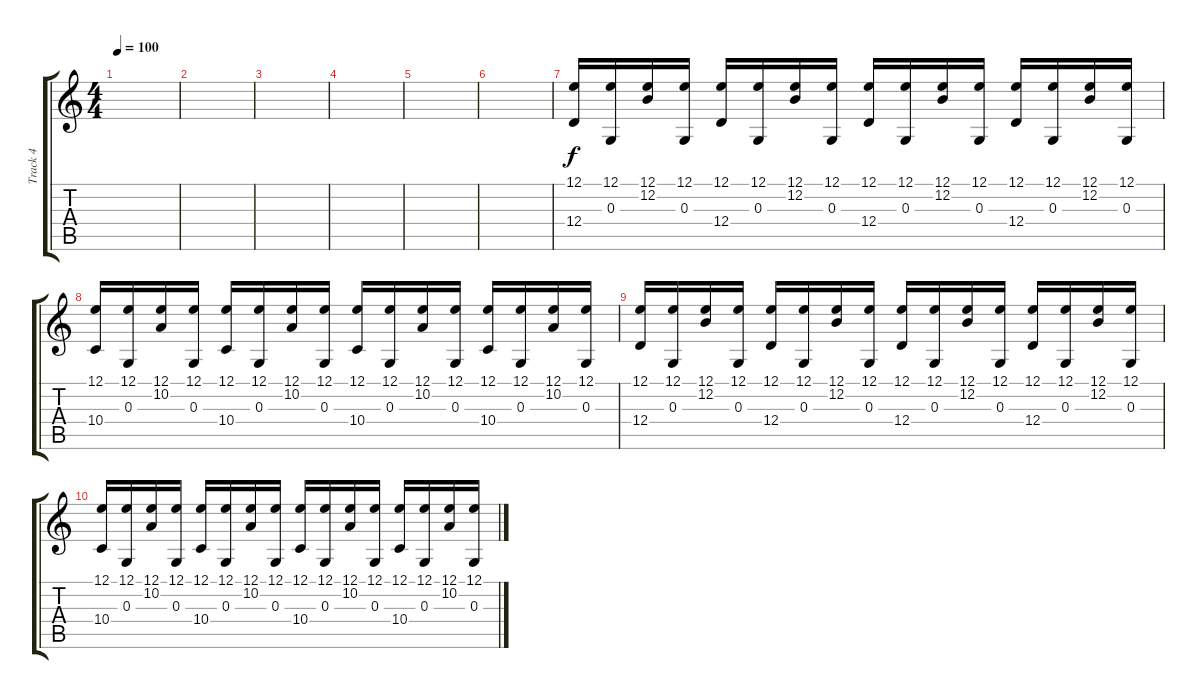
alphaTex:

\track ("Track 4" "Track 4") {instrument pizzicatostrings}
\staff {score tabs}
\tuning (E4 B3 G3 D3 A2 E2) {hide}
\ts (4 4)
\tempo 100
\clef g2
\ks c
|
|
|
|
|
|
(12.1 12.4).16 (12.1 0.3).16 (12.1 12.2).16 (12.1 0.3).16 (12.1 12.4).16 (12.1 0.3).16 (12.1 12.2).16 (12.1 0.3).16 (12.1 12.4).16 (12.1 0.3).16 (12.1 12.2).16 (12.1 0.3).16 (12.1 12.4).16 (12.1 0.3).16 (12.1 12.2).16 (12.1 0.3).16 |
(12.1 10.4).16 (12.1 0.3).16 (12.1 10.2).16 (12.1 0.3).16 (12.1 10.4).16 (12.1 0.3).16 (12.1 10.2).16 (12.1 0.3).16 (12.1 10.4).16 (12.1 0.3).16 (12.1 10.2).16 (12.1 0.3).16 (12.1 10.4).16 (12.1 0.3).16 (12.1 10.2).16 (12.1 0.3).16 |
(12.1 12.4).16 (12.1 0.3).16 (12.1 12.2).16 (12.1 0.3).16 (12.1 12.4).16 (12.1 0.3).16 (12.1 12.2).16 (12.1 0.3).16 (12.1 12.4).16 (12.1 0.3).16 (12.1 12.2).16 (12.1 0.3).16 (12.1 12.4).16 (12.1 0.3).16 (12.1 12.2).16 (12.1 0.3).16 |
(12.1 10.4).16 (12.1 0.3).16 (12.1 10.2).16 (12.1 0.3).16 (12.1 10.4).16 (12.1 0.3).16 (12.1 10.2).16 (12.1 0.3).16 (12.1 10.4).16 (12.1 0.3).16 (12.1 10.2).16 (12.1 0.3).16 (12.1 10.4).16 (12.1 0.3).16 (12.1 10.2).16 (12.1 0.3).16
